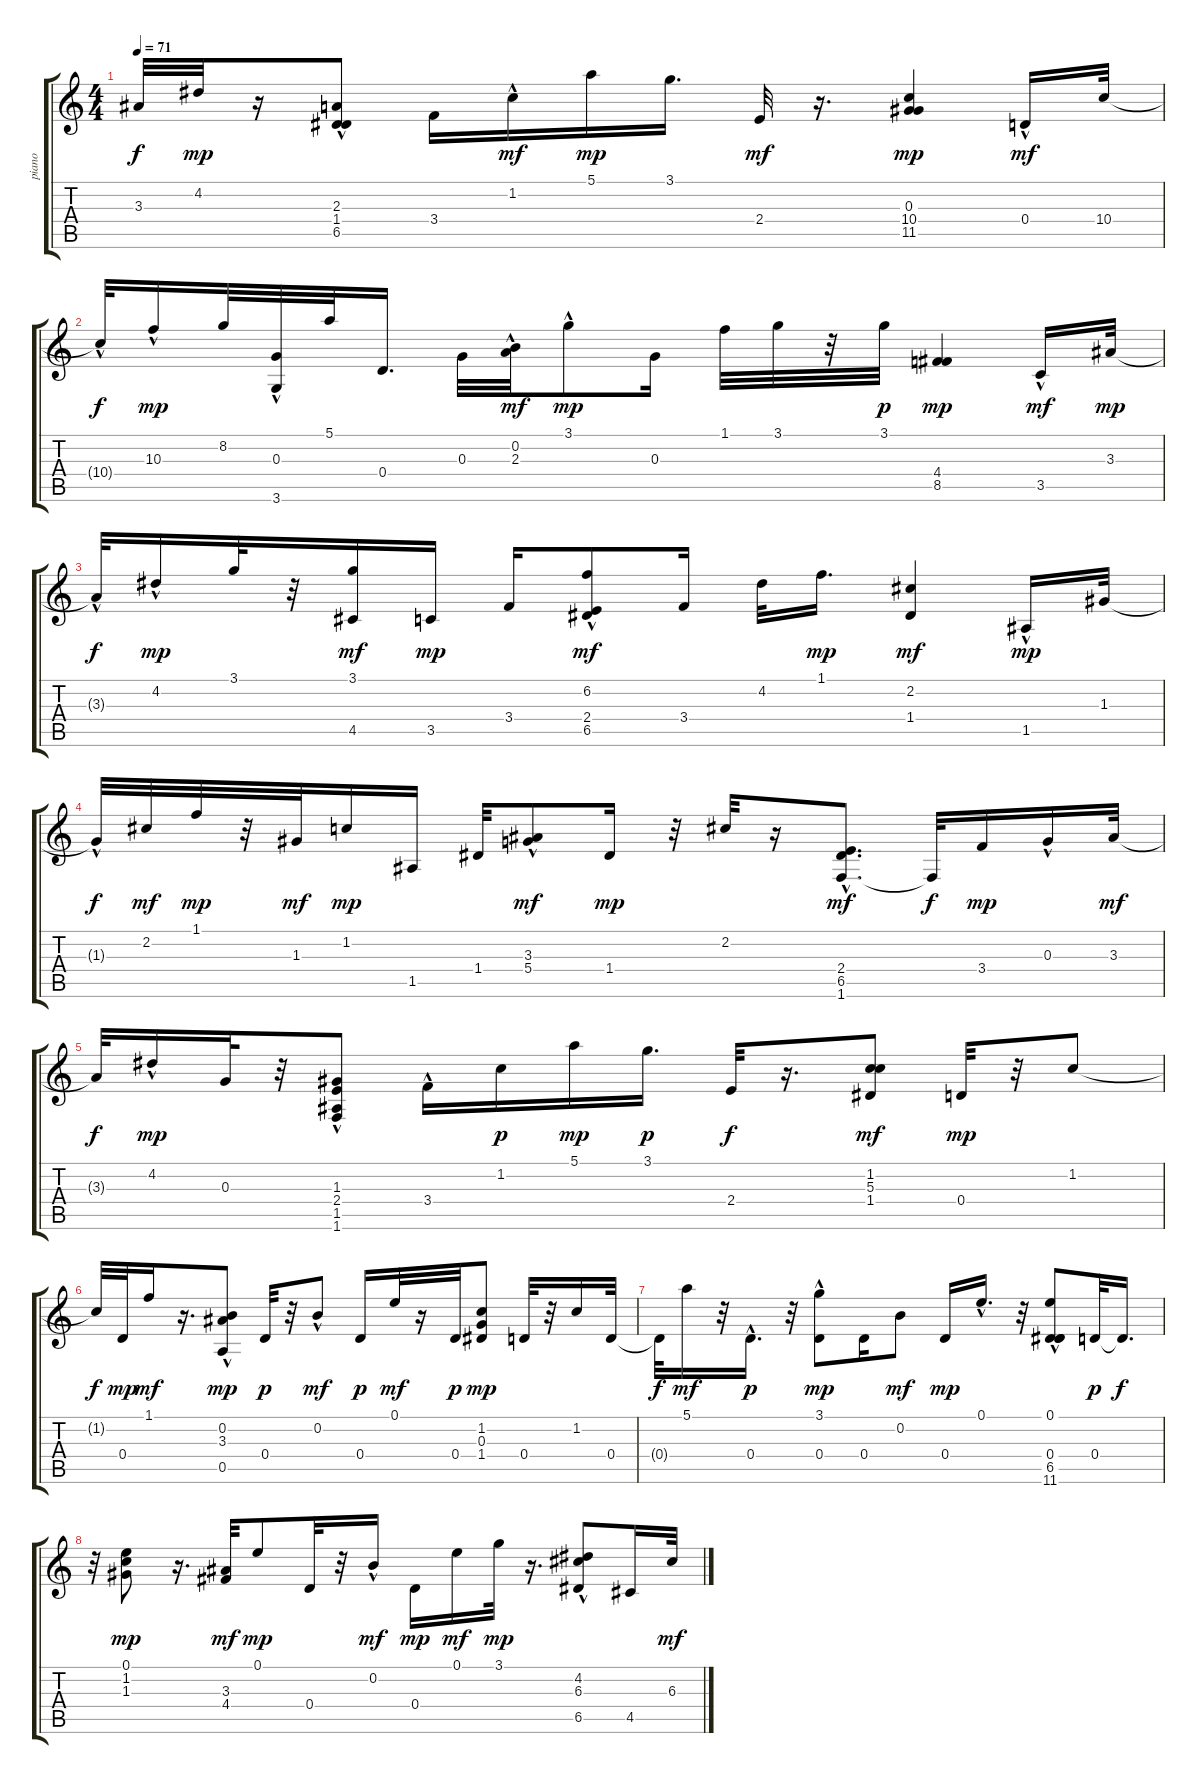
\track ("piano" "piano") {instrument acousticguitarnylon}
\staff {score tabs}
\tuning (E4 B3 G3 D3 A2 E2) {hide}
\ts (4 4)
\tempo 71
\clef g2
\ks c
3.3{t}.32{dy f} 4.2.32{dy mp} r.16 (2.3{hac} 1.4 6.5).8 3.4.16 1.2{hac}.16{dy mf} 5.1.16{dy mp} 3.1.16{d} 2.4.32{dy mf} r.16{d} (0.3 10.4 11.5).4{dy mp} 0.4{hac}.16{dy mf} 10.4.32 |
10.4{hac t}.32{dy f} 10.3{hac}.16{dy mp} 8.2.32 (0.3 3.6{hac}).32 5.1.32 0.4.16{d} 0.3.32 (0.2{hac} 2.3).32{dy mf} 3.1{hac}.8{dy mp} 0.3.16 1.1.32 3.1.32 r.32 3.1.32{dy p} (4.4 8.5).4{dy mp} 3.5{hac}.16{dy mf} 3.3.32{dy mp} |
3.3{hac t}.32{dy f} 4.2{hac}.16{dy mp} 3.1.32 r.32 (3.1 4.5).16{dy mf} 3.5.16{dy mp} 3.4.16 (6.2{hac} 2.4{hac} 6.5{hac}).8{dy mf} 3.4.16 4.2.32 1.1.16{d dy mp} (2.2 1.4).4{dy mf} 1.5{hac}.16{dy mp} 1.3.32 |
1.3{hac t}.32{dy f} 2.2.32{dy mf} 1.1.32{dy mp} r.32 1.3.32{dy mf} 1.2.16{dy mp} 1.5.16 1.4.32 (3.3 5.4{hac}).8{dy mf} 1.4.16{dy mp} r.32 2.2.32 r.16 (2.4{hac} 6.5{hac} 1.6{hac}).8{d dy mf} 1.6{t}.32{dy f} 3.4.16{dy mp} 0.3{hac}.16 3.3.32{dy mf} |
3.3{t}.32{dy f} 4.2{hac}.16{dy mp} 0.3.32 r.32 (1.3 2.4 1.5{hac} 1.6{hac}).8 3.4{hac}.16 1.2.16{dy p} 5.1.16{dy mp} 3.1.16{d dy p} 2.4.32{dy f} r.16{d} (1.2 5.3 1.4).8{dy mf} 0.4.32{dy mp} r.32 1.2.8 |
1.2{t}.32{dy f} 0.4.32{dy mp} 1.1.16{dy mf} r.16{d} (0.2{hac} 3.3{hac} 0.5).8{dy mp} 0.4.32{dy p} r.32 0.2{hac}.8{dy mf} 0.4.16{dy p} 0.1.32{dy mf} r.16 0.4.32{dy p} (1.2 0.3 1.4).8{dy mp} 0.4.32 r.32 1.2.16 0.4.32 |
0.4{t}.32{dy f} 5.1.16{dy mf} r.32 0.4{hac}.16{d dy p} r.32 (3.1{hac} 0.4).8{dy mp} 0.4.16 0.2.8{dy mf} 0.4.16{dy mp} 0.1{hac}.16{d} r.32 (0.1 0.4{hac} 6.5 11.6).8 0.4.32{dy p} 0.4{t}.16{d dy f} |
r.32 (0.1 1.2 1.3).8{dy mp} r.16{d} (3.3 4.4).32{dy mf} 0.1.8{dy mp} 0.4.32 r.32 0.2{hac}.16{dy mf} 0.4.16{dy mp} 0.1.16{dy mf} 3.1.32{dy mp} r.16{d} (4.2 6.3{hac} 6.5).8 4.5.16 6.3.32{dy mf}
